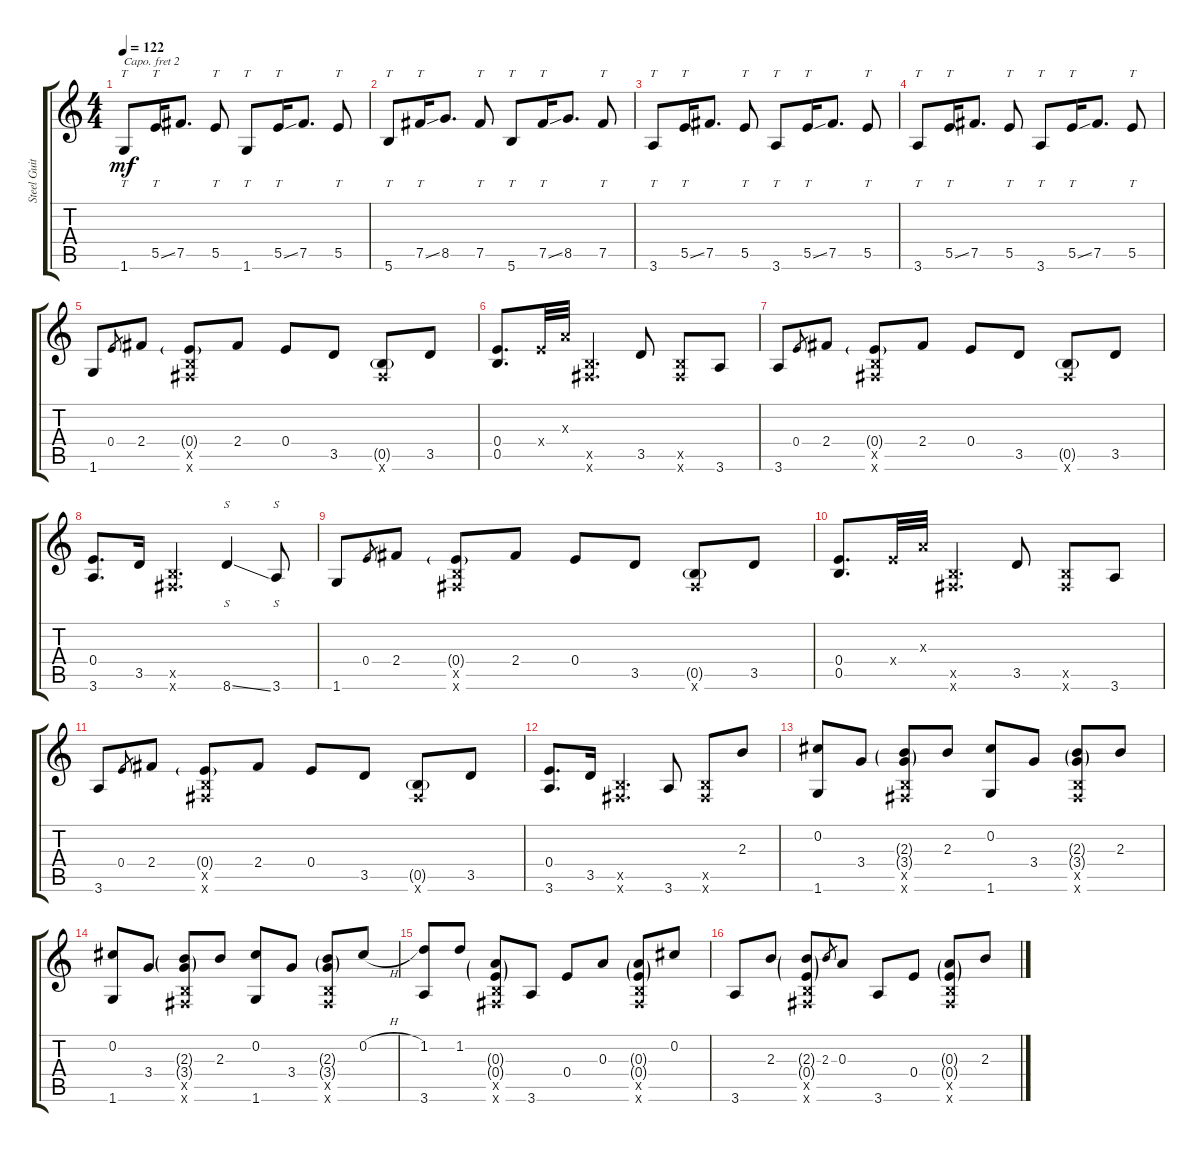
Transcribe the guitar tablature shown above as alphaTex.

\track ("Steel Guitar" "Steel Guit") {instrument acousticguitarsteel}
\staff {score tabs}
\capo 2
\tuning (E4 B3 G3 D3 A2 E2) {hide}
\ts (4 4)
\tempo 122
\clef g2
\ks c
1.6.8{tt dy mf instrument acousticguitarsteel} 5.5{ss}.16{tt} 7.5.8{d} 5.5.8{tt} 1.6.8{tt} 5.5{ss}.16{tt} 7.5.8{d} 5.5.8{tt} |
5.6.8{tt} 7.5{ss}.16{tt} 8.5.8{d} 7.5.8{tt} 5.6.8{tt} 7.5{ss}.16{tt} 8.5.8{d} 7.5.8{tt} |
3.6.8{tt} 5.5{ss}.16{tt} 7.5.8{d} 5.5.8{tt} 3.6.8{tt} 5.5{ss}.16{tt} 7.5.8{d} 5.5.8{tt} |
3.6.8{tt} 5.5{ss}.16{tt} 7.5.8{d} 5.5.8{tt} 3.6.8{tt} 5.5{ss}.16{tt} 7.5.8{d} 5.5.8{tt} |
1.6.8 0.4.8{gr} 2.4.8 (0.4{g} 0.5{x} 0.6{x}).8 2.4.8 0.4.8 3.5.8 (0.5{g} 0.6{x}).8 3.5.8 |
(0.4 0.5).8{d} 0.4{x}.32 0.3{x}.32 (0.5{x} 0.6{x}).4{d} 3.5.8 (0.5{x} 0.6{x}).8 3.6.8 |
3.6.8 0.4.8{gr} 2.4.8 (0.4{g} 0.5{x} 0.6{x}).8 2.4.8 0.4.8 3.5.8 (0.5{g} 0.6{x}).8 3.5.8 |
(0.4 3.6).8{d} 3.5.16 (0.5{x} 0.6{x}).4{d} 8.6{ss}.4{s} 3.6.8{s} |
1.6.8 0.4.8{gr} 2.4.8 (0.4{g} 0.5{x} 0.6{x}).8 2.4.8 0.4.8 3.5.8 (0.5{g} 0.6{x}).8 3.5.8 |
(0.4 0.5).8{d} 0.4{x}.32 0.3{x}.32 (0.5{x} 0.6{x}).4{d} 3.5.8 (0.5{x} 0.6{x}).8 3.6.8 |
3.6.8 0.4.8{gr} 2.4.8 (0.4{g} 0.5{x} 0.6{x}).8 2.4.8 0.4.8 3.5.8 (0.5{g} 0.6{x}).8 3.5.8 |
(0.4 3.6).8{d} 3.5.16 (0.5{x} 0.6{x}).4{d} 3.6.8 (0.5{x} 0.6{x}).8 2.3.8 |
(0.2 1.6).8 3.4.8 (2.3{g} 3.4{g} 0.5{x} 0.6{x}).8 2.3.8 (0.2 1.6).8 3.4.8 (2.3{g} 3.4{g} 0.5{x} 0.6{x}).8 2.3.8 |
(0.2 1.6).8 3.4.8 (2.3{g} 3.4{g} 0.5{x} 0.6{x}).8 2.3.8 (0.2 1.6).8 3.4.8 (2.3{g} 3.4{g} 0.5{x} 0.6{x}).8 0.2{h}.8 |
(1.2 3.6).8 1.2.8 (0.3{g} 0.4{g} 0.5{x} 0.6{x}).8 3.6.8 0.4.8 0.3.8 (0.3{g} 0.4{g} 0.5{x} 0.6{x}).8 0.2.8 |
3.6.8 2.3.8 (2.3{g} 0.4{g} 0.5{x} 0.6{x}).8 2.3.8{gr} 0.3.8 3.6.8 0.4.8 (0.3{g} 0.4{g} 0.5{x} 0.6{x}).8 2.3.8
